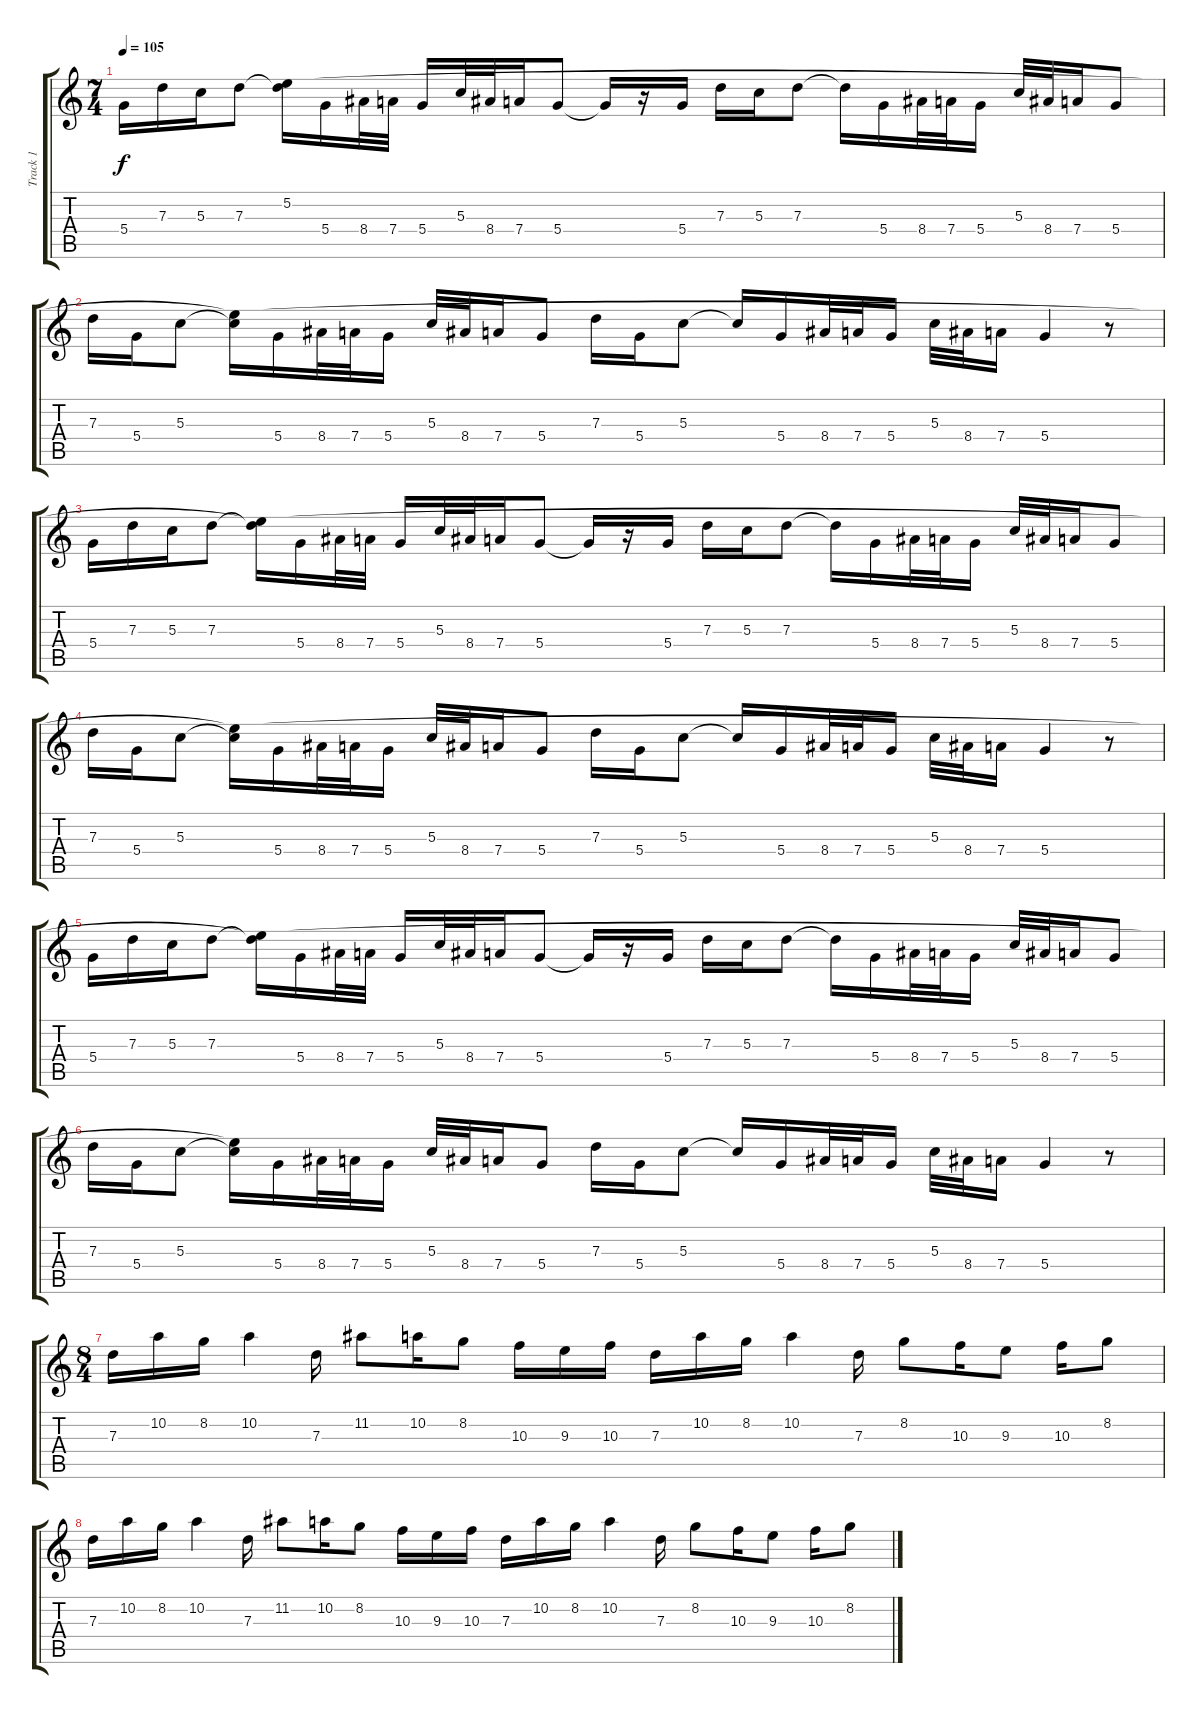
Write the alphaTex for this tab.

\track ("Track 1" "Track 1") {instrument distortionguitar}
\staff {score tabs}
\tuning (E4 B3 G3 D3 A2 E2) {hide}
\ts (7 4)
\tempo 105
\clef g2
\ks c
5.4.16{dy f} 7.3.16 5.3.16 7.3.8 (5.2{t} 7.3{t}).16 5.4.16 8.4.32 7.4.32 5.4.16 5.3.32 8.4.32 7.4.16 5.4.8 5.4{t}.16 r.16 5.4.16 7.3.16 5.3.16 7.3.8 7.3{t}.16 5.4.16 8.4.32 7.4.32 5.4.16 5.3.32 8.4.32 7.4.16 5.4.8 |
7.3.16 5.4.16 5.3.8 (5.2{t} 5.3{t}).16 5.4.16 8.4.32 7.4.32 5.4.16 5.3.32 8.4.32 7.4.16 5.4.8 7.3.16 5.4.16 5.3.8 5.3{t}.16 5.4.16 8.4.32 7.4.32 5.4.16 5.3.32 8.4.32 7.4.16 5.4.4 r.8 |
5.4.16 7.3.16 5.3.16 7.3.8 (5.2{t} 7.3{t}).16 5.4.16 8.4.32 7.4.32 5.4.16 5.3.32 8.4.32 7.4.16 5.4.8 5.4{t}.16 r.16 5.4.16 7.3.16 5.3.16 7.3.8 7.3{t}.16 5.4.16 8.4.32 7.4.32 5.4.16 5.3.32 8.4.32 7.4.16 5.4.8 |
7.3.16 5.4.16 5.3.8 (5.2{t} 5.3{t}).16 5.4.16 8.4.32 7.4.32 5.4.16 5.3.32 8.4.32 7.4.16 5.4.8 7.3.16 5.4.16 5.3.8 5.3{t}.16 5.4.16 8.4.32 7.4.32 5.4.16 5.3.32 8.4.32 7.4.16 5.4.4 r.8 |
5.4.16 7.3.16 5.3.16 7.3.8 (5.2{t} 7.3{t}).16 5.4.16 8.4.32 7.4.32 5.4.16 5.3.32 8.4.32 7.4.16 5.4.8 5.4{t}.16 r.16 5.4.16 7.3.16 5.3.16 7.3.8 7.3{t}.16 5.4.16 8.4.32 7.4.32 5.4.16 5.3.32 8.4.32 7.4.16 5.4.8 |
7.3.16 5.4.16 5.3.8 (5.2{t} 5.3{t}).16 5.4.16 8.4.32 7.4.32 5.4.16 5.3.32 8.4.32 7.4.16 5.4.8 7.3.16 5.4.16 5.3.8 5.3{t}.16 5.4.16 8.4.32 7.4.32 5.4.16 5.3.32 8.4.32 7.4.16 5.4.4 r.8 |
\ts (8 4)
7.3.16 10.2.16 8.2.16 10.2.4 7.3.16 11.2.8 10.2.16 8.2.8 10.3.16 9.3.16 10.3.16 7.3.16 10.2.16 8.2.16 10.2.4 7.3.16 8.2.8 10.3.16 9.3.8 10.3.16 8.2.8 |
7.3.16 10.2.16 8.2.16 10.2.4 7.3.16 11.2.8 10.2.16 8.2.8 10.3.16 9.3.16 10.3.16 7.3.16 10.2.16 8.2.16 10.2.4 7.3.16 8.2.8 10.3.16 9.3.8 10.3.16 8.2.8
